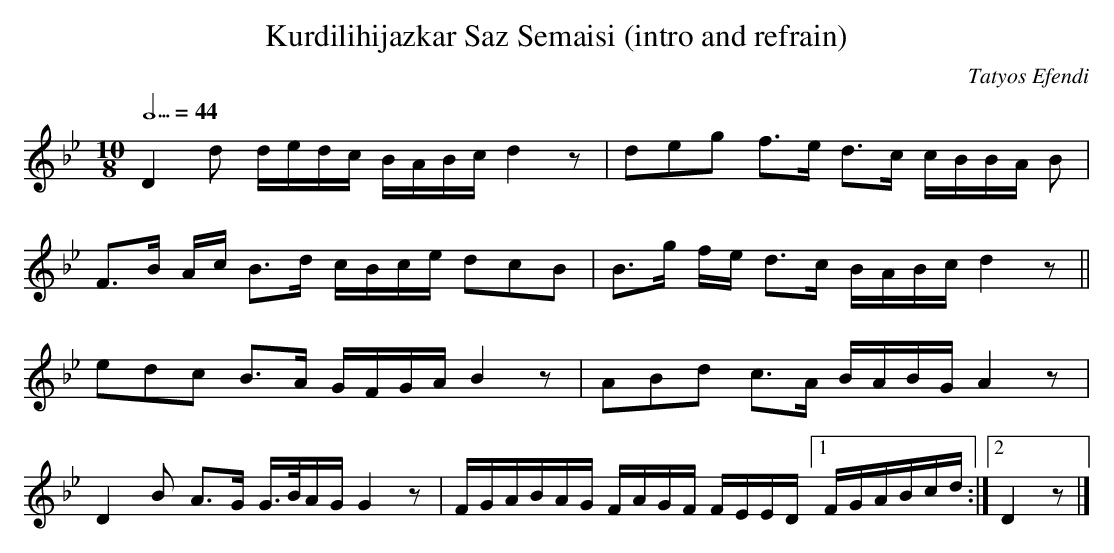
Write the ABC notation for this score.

X:1
T:Kurdilihijazkar Saz Semaisi (intro and refrain)
C:Tatyos Efendi
M:10/8
L:1/16
Q:5/8=44
K:DPhr
D4  d2 dedc BABc  d4  z2|d2e2g2 f3e  d3c     cBBA B2 |
F3B Ac B3d  cBce  d2c2B2|B3g fe d3c  BABc    d4   z2||
e2d2c2 B3A  GFGA  B4  z2|A2B2d2 c3A  BABG    A4   z2 |
D4  B2 A3G  G>BAG G4  z2|FGABAG FAGF FEED [1 FGABcd :|\
                                          [2 D4   z2|]

And a Lebanese song, originally from a film score, which has become a
nostalgic anthem for Palestinians and other Arab refugees everywhere:
